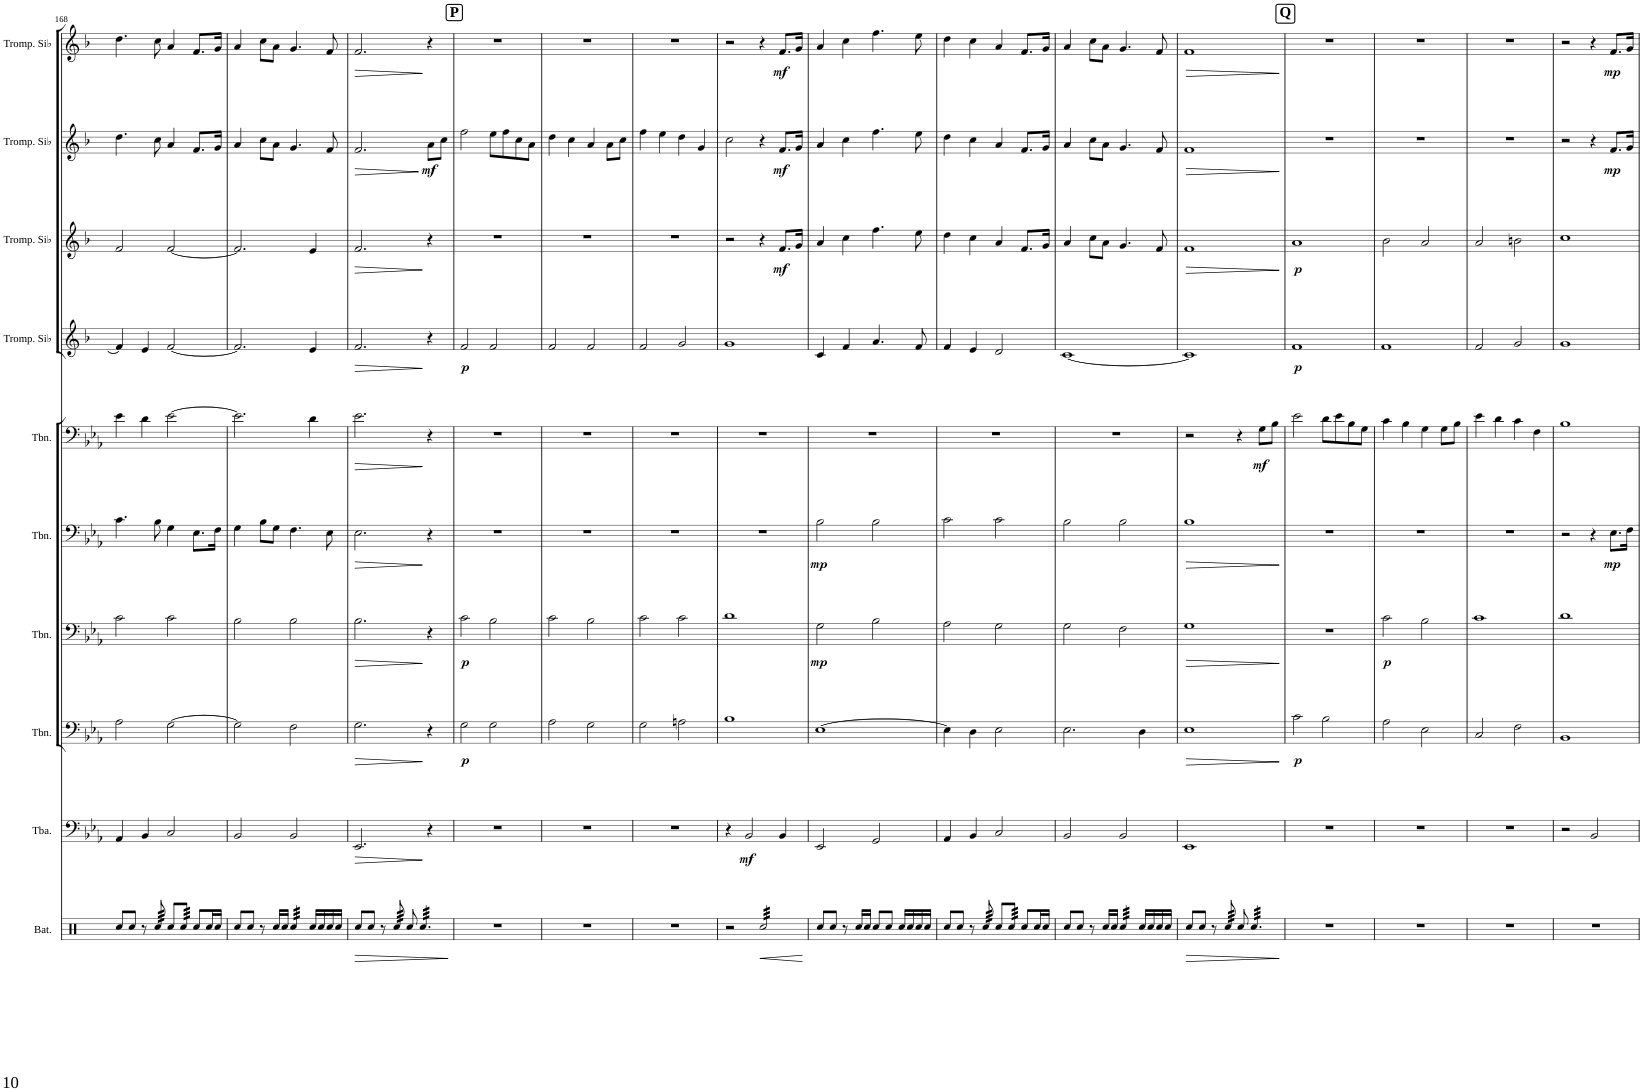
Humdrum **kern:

**kern	**dynam	**kern	**dynam	**kern	**dynam	**kern	**dynam	**kern	**dynam	**kern	**dynam	**kern	**dynam	**kern	**dynam	**kern	**dynam	**kern	**dynam
*part10	*part10	*part9	*part9	*part8	*part8	*part7	*part7	*part6	*part6	*part5	*part5	*part4	*part4	*part3	*part3	*part2	*part2	*part1	*part1
*staff10	*staff10	*staff9	*staff9	*staff8	*staff8	*staff7	*staff7	*staff6	*staff6	*staff5	*staff5	*staff4	*staff4	*staff3	*staff3	*staff2	*staff2	*staff1	*staff1
*I"Batterie	*	*I"Tuba	*	*I"Trombone	*	*I"Trombone	*	*I"Trombone	*	*I"Trombone	*	*I"Trompette en Sib	*	*I"Trompette en Sib	*	*I"Trompette en Sib	*	*I"Trompette en Sib	*
*I'Bat.	*	*I'Tba.	*	*I'Tbn.	*	*I'Tbn.	*	*I'Tbn.	*	*I'Tbn.	*	*I'Tromp. Sib	*	*I'Tromp. Sib	*	*I'Tromp. Sib	*	*I'Tromp. Sib	*
!!LO:PB:g=z
*clefX	*	*clefF4	*	*clefF4	*	*clefF4	*	*clefF4	*	*clefF4	*	*clefG2	*	*clefG2	*	*clefG2	*	*clefG2	*
*	*	*	*	*	*	*	*	*	*	*	*	*Trd1c2	*	*Trd1c2	*	*Trd1c2	*	*Trd1c2	*
*k[]	*	*k[b-e-a-]	*	*k[b-e-a-]	*	*k[b-e-a-]	*	*k[b-e-a-]	*	*k[b-e-a-]	*	*k[b-]	*	*k[b-]	*	*k[b-]	*	*k[b-]	*
*M4/4	*	*M4/4	*	*M4/4	*	*M4/4	*	*M4/4	*	*M4/4	*	*M4/4	*	*M4/4	*	*M4/4	*	*M4/4	*
=168	=168	=168	=168	=168	=168	=168	=168	=168	=168	=168	=168	=168	=168	=168	=168	=168	=168	=168	=168
8Rcc/L	.	4AA-/	.	2A-\	.	2c\	.	4.c\	.	4e-\	.	4f/]	.	2f/	.	4.dd\	.	4.dd\	.
8Rcc/J	.	.	.	.	.	.	.	.	.	.	.	.	.	.	.	.	.	.	.
8r	.	4BB-/	.	.	.	.	.	.	.	4d\	.	4e/	.	.	.	.	.	.	.
*tremolo	*	*	*	*	*	*	*	*	*	*	*	*	*	*	*	*	*	*	*
64Rcc/	.	.	.	.	.	.	.	8B-\	.	.	.	.	.	.	.	8cc\	.	8cc\	.
64Rcc/	.	.	.	.	.	.	.	.	.	.	.	.	.	.	.	.	.	.	.
64Rcc/	.	.	.	.	.	.	.	.	.	.	.	.	.	.	.	.	.	.	.
64Rcc/	.	.	.	.	.	.	.	.	.	.	.	.	.	.	.	.	.	.	.
64Rcc/	.	.	.	.	.	.	.	.	.	.	.	.	.	.	.	.	.	.	.
64Rcc/	.	.	.	.	.	.	.	.	.	.	.	.	.	.	.	.	.	.	.
64Rcc/	.	.	.	.	.	.	.	.	.	.	.	.	.	.	.	.	.	.	.
64Rcc/	.	.	.	.	.	.	.	.	.	.	.	.	.	.	.	.	.	.	.
*Xtremolo	*	*	*	*	*	*	*	*	*	*	*	*	*	*	*	*	*	*	*
8Rcc/L	.	2C/	.	[2G\	.	2c\	.	4G\	.	[2e-\	.	[2f/	.	[2f/	.	4a/	.	4a/	.
*tremolo	*	*	*	*	*	*	*	*	*	*	*	*	*	*	*	*	*	*	*
64Rcc/	.	.	.	.	.	.	.	.	.	.	.	.	.	.	.	.	.	.	.
64Rcc/	.	.	.	.	.	.	.	.	.	.	.	.	.	.	.	.	.	.	.
64Rcc/	.	.	.	.	.	.	.	.	.	.	.	.	.	.	.	.	.	.	.
64Rcc/	.	.	.	.	.	.	.	.	.	.	.	.	.	.	.	.	.	.	.
64Rcc/	.	.	.	.	.	.	.	.	.	.	.	.	.	.	.	.	.	.	.
64Rcc/	.	.	.	.	.	.	.	.	.	.	.	.	.	.	.	.	.	.	.
64Rcc/	.	.	.	.	.	.	.	.	.	.	.	.	.	.	.	.	.	.	.
64Rcc/JJJJ	.	.	.	.	.	.	.	.	.	.	.	.	.	.	.	.	.	.	.
*Xtremolo	*	*	*	*	*	*	*	*	*	*	*	*	*	*	*	*	*	*	*
8Rcc/L	.	.	.	.	.	.	.	8.E-\L	.	.	.	.	.	.	.	8.f/L	.	8.f/L	.
16Rcc/L	.	.	.	.	.	.	.	.	.	.	.	.	.	.	.	.	.	.	.
16Rcc/JJ	.	.	.	.	.	.	.	16F\Jk	.	.	.	.	.	.	.	16g/Jk	.	16g/Jk	.
=169	=169	=169	=169	=169	=169	=169	=169	=169	=169	=169	=169	=169	=169	=169	=169	=169	=169	=169	=169
8Rcc/L	.	2BB-/	.	2G\]	.	2B-\	.	4G\	.	2.e-\]	.	2.f/]	.	2.f/]	.	4a/	.	4a/	.
8Rcc/J	.	.	.	.	.	.	.	.	.	.	.	.	.	.	.	.	.	.	.
8r	.	.	.	.	.	.	.	8B-\L	.	.	.	.	.	.	.	8cc\L	.	8cc\L	.
16Rcc/LL	.	.	.	.	.	.	.	8G\J	.	.	.	.	.	.	.	8a\J	.	8a\J	.
16Rcc/JJ	.	.	.	.	.	.	.	.	.	.	.	.	.	.	.	.	.	.	.
*tremolo	*	*	*	*	*	*	*	*	*	*	*	*	*	*	*	*	*	*	*
32Rcc/LLL	.	2BB-/	.	2F\	.	2B-\	.	4.F\	.	.	.	.	.	.	.	4.g/	.	4.g/	.
32Rcc/	.	.	.	.	.	.	.	.	.	.	.	.	.	.	.	.	.	.	.
32Rcc/	.	.	.	.	.	.	.	.	.	.	.	.	.	.	.	.	.	.	.
32Rcc/	.	.	.	.	.	.	.	.	.	.	.	.	.	.	.	.	.	.	.
32Rcc/	.	.	.	.	.	.	.	.	.	.	.	.	.	.	.	.	.	.	.
32Rcc/	.	.	.	.	.	.	.	.	.	.	.	.	.	.	.	.	.	.	.
32Rcc/	.	.	.	.	.	.	.	.	.	.	.	.	.	.	.	.	.	.	.
32Rcc/JJJ	.	.	.	.	.	.	.	.	.	.	.	.	.	.	.	.	.	.	.
*Xtremolo	*	*	*	*	*	*	*	*	*	*	*	*	*	*	*	*	*	*	*
16Rcc/LL	.	.	.	.	.	.	.	.	.	4d\	.	4e/	.	4e/	.	.	.	.	.
16Rcc/	.	.	.	.	.	.	.	.	.	.	.	.	.	.	.	.	.	.	.
16Rcc/	.	.	.	.	.	.	.	8E-\	.	.	.	.	.	.	.	8f/	.	8f/	.
16Rcc/JJ	.	.	.	.	.	.	.	.	.	.	.	.	.	.	.	.	.	.	.
=170	=170	=170	=170	=170	=170	=170	=170	=170	=170	=170	=170	=170	=170	=170	=170	=170	=170	=170	=170
!	!LO:HP:b	!	!LO:HP:b	!	!LO:HP:b	!	!LO:HP:b	!	!LO:HP:b	!	!LO:HP:b	!	!LO:HP:b	!	!LO:HP:b	!	!LO:HP:b	!	!LO:HP:b
8Rcc/L	>	2.EE-/	>	2.G\	>	2.B-\	>	2.E-\	>	2.e-\	>	2.f/	>	2.f/	>	2.f/	>	2.f/	>
8Rcc/J	.	.	.	.	.	.	.	.	.	.	.	.	.	.	.	.	.	.	.
8r	.	.	.	.	.	.	.	.	.	.	.	.	.	.	.	.	.	.	.
*tremolo	*	*	*	*	*	*	*	*	*	*	*	*	*	*	*	*	*	*	*
64Rcc/	.	.	.	.	.	.	.	.	.	.	.	.	.	.	.	.	.	.	.
64Rcc/	.	.	.	.	.	.	.	.	.	.	.	.	.	.	.	.	.	.	.
64Rcc/	.	.	.	.	.	.	.	.	.	.	.	.	.	.	.	.	.	.	.
64Rcc/	.	.	.	.	.	.	.	.	.	.	.	.	.	.	.	.	.	.	.
64Rcc/	.	.	.	.	.	.	.	.	.	.	.	.	.	.	.	.	.	.	.
64Rcc/	.	.	.	.	.	.	.	.	.	.	.	.	.	.	.	.	.	.	.
64Rcc/	.	.	.	.	.	.	.	.	.	.	.	.	.	.	.	.	.	.	.
64Rcc/	.	.	.	.	.	.	.	.	.	.	.	.	.	.	.	.	.	.	.
*Xtremolo	*	*	*	*	*	*	*	*	*	*	*	*	*	*	*	*	*	*	*
8Rcc/	.	.	.	.	.	.	.	.	.	.	.	.	.	.	.	.	.	.	.
*tremolo	*	*	*	*	*	*	*	*	*	*	*	*	*	*	*	*	*	*	*
32Rcc/LLL	.	.	.	.	.	.	.	.	.	.	.	.	.	.	.	.	.	.	.
32Rcc/	.	.	.	.	.	.	.	.	.	.	.	.	.	.	.	.	.	.	.
32Rcc/	.	.	.	.	.	.	.	.	.	.	.	.	.	.	.	.	.	.	.
32Rcc/	.	.	.	.	.	.	.	.	.	.	.	.	.	.	.	.	.	.	.
!	!	!	!	!	!	!	!	!	!	!	!	!	!	!	!	!	!LO:DY:n=1:b	!	!
32Rcc/	.	4r	]	4r	]	4r	]	4r	]	4r	]	4r	]	4r	]	8a\L	] mf	4r	]
32Rcc/	.	.	.	.	.	.	.	.	.	.	.	.	.	.	.	.	.	.	.
32Rcc/	.	.	.	.	.	.	.	.	.	.	.	.	.	.	.	.	.	.	.
32Rcc/	.	.	.	.	.	.	.	.	.	.	.	.	.	.	.	.	.	.	.
32Rcc/	.	.	.	.	.	.	.	.	.	.	.	.	.	.	.	8cc\J	.	.	.
32Rcc/	.	.	.	.	.	.	.	.	.	.	.	.	.	.	.	.	.	.	.
32Rcc/	.	.	.	.	.	.	.	.	.	.	.	.	.	.	.	.	.	.	.
32Rcc/JJJ	.	.	.	.	.	.	.	.	.	.	.	.	.	.	.	.	.	.	.
.	]	.	.	.	.	.	.	.	.	.	.	.	.	.	.	.	.	.	.
!!LO:REH:place=s1:a:B:cj:fs=14:t=P
=171	=171	=171	=171	=171	=171	=171	=171	=171	=171	=171	=171	=171	=171	=171	=171	=171	=171	=171	=171
!	!	!	!	!	!LO:DY:b	!	!LO:DY:b	!	!	!	!	!	!LO:DY:b	!	!	!	!	!	!
1r	.	1r	.	2G\	p	2c\	p	1r	.	1r	.	2f/	p	1r	.	2ff\	.	1r	.
.	.	.	.	2G\	.	2B-\	.	.	.	.	.	2f/	.	.	.	8ee\L	.	.	.
.	.	.	.	.	.	.	.	.	.	.	.	.	.	.	.	8ff\	.	.	.
.	.	.	.	.	.	.	.	.	.	.	.	.	.	.	.	8cc\	.	.	.
.	.	.	.	.	.	.	.	.	.	.	.	.	.	.	.	8a\J	.	.	.
=172	=172	=172	=172	=172	=172	=172	=172	=172	=172	=172	=172	=172	=172	=172	=172	=172	=172	=172	=172
1r	.	1r	.	2A-\	.	2c\	.	1r	.	1r	.	2f/	.	1r	.	4dd\	.	1r	.
.	.	.	.	.	.	.	.	.	.	.	.	.	.	.	.	4cc\	.	.	.
.	.	.	.	2G\	.	2B-\	.	.	.	.	.	2f/	.	.	.	4a/	.	.	.
.	.	.	.	.	.	.	.	.	.	.	.	.	.	.	.	8a\L	.	.	.
.	.	.	.	.	.	.	.	.	.	.	.	.	.	.	.	8cc\J	.	.	.
=173	=173	=173	=173	=173	=173	=173	=173	=173	=173	=173	=173	=173	=173	=173	=173	=173	=173	=173	=173
1r	.	1r	.	2G\	.	2c\	.	1r	.	1r	.	2f/	.	1r	.	4ff\	.	1r	.
.	.	.	.	.	.	.	.	.	.	.	.	.	.	.	.	4ee\	.	.	.
.	.	.	.	2An\	.	2c\	.	.	.	.	.	2g/	.	.	.	4dd\	.	.	.
.	.	.	.	.	.	.	.	.	.	.	.	.	.	.	.	4g/	.	.	.
=174	=174	=174	=174	=174	=174	=174	=174	=174	=174	=174	=174	=174	=174	=174	=174	=174	=174	=174	=174
2r	.	4r	.	1B-	.	1d	.	1r	.	1r	.	1g	.	2r	.	2cc\	.	2r	.
!	!	!	!LO:DY:b	!	!	!	!	!	!	!	!	!	!	!	!	!	!	!	!
.	.	2BB-/	mf	.	.	.	.	.	.	.	.	.	.	.	.	.	.	.	.
!	!LO:HP:b	!	!	!	!	!	!	!	!	!	!	!	!	!	!	!	!	!	!
32Rcc/LLL	<	.	.	.	.	.	.	.	.	.	.	.	.	4r	.	4r	.	4r	.
32Rcc/	.	.	.	.	.	.	.	.	.	.	.	.	.	.	.	.	.	.	.
32Rcc/	.	.	.	.	.	.	.	.	.	.	.	.	.	.	.	.	.	.	.
32Rcc/	.	.	.	.	.	.	.	.	.	.	.	.	.	.	.	.	.	.	.
32Rcc/	.	.	.	.	.	.	.	.	.	.	.	.	.	.	.	.	.	.	.
32Rcc/	.	.	.	.	.	.	.	.	.	.	.	.	.	.	.	.	.	.	.
32Rcc/	.	.	.	.	.	.	.	.	.	.	.	.	.	.	.	.	.	.	.
32Rcc/	.	.	.	.	.	.	.	.	.	.	.	.	.	.	.	.	.	.	.
!	!	!	!	!	!	!	!	!	!	!	!	!	!	!	!LO:DY:b	!	!LO:DY:b	!	!LO:DY:b
32Rcc/	.	4BB-/	.	.	.	.	.	.	.	.	.	.	.	8.f/L	mf	8.f/L	mf	8.f/L	mf
32Rcc/	.	.	.	.	.	.	.	.	.	.	.	.	.	.	.	.	.	.	.
32Rcc/	.	.	.	.	.	.	.	.	.	.	.	.	.	.	.	.	.	.	.
32Rcc/	.	.	.	.	.	.	.	.	.	.	.	.	.	.	.	.	.	.	.
32Rcc/	.	.	.	.	.	.	.	.	.	.	.	.	.	.	.	.	.	.	.
32Rcc/	.	.	.	.	.	.	.	.	.	.	.	.	.	.	.	.	.	.	.
32Rcc/	.	.	.	.	.	.	.	.	.	.	.	.	.	16g/Jk	.	16g/Jk	.	16g/Jk	.
32Rcc/JJJ	.	.	.	.	.	.	.	.	.	.	.	.	.	.	.	.	.	.	.
*Xtremolo	*	*	*	*	*	*	*	*	*	*	*	*	*	*	*	*	*	*	*
.	[	.	.	.	.	.	.	.	.	.	.	.	.	.	.	.	.	.	.
=175	=175	=175	=175	=175	=175	=175	=175	=175	=175	=175	=175	=175	=175	=175	=175	=175	=175	=175	=175
!	!	!	!	!	!	!	!LO:DY:b	!	!LO:DY:b	!	!	!	!	!	!	!	!	!	!
8Rcc/L	.	2EE-/	.	[1E-	.	2G\	mp	2B-\	mp	1r	.	4c/	.	4a/	.	4a/	.	4a/	.
8Rcc/J	.	.	.	.	.	.	.	.	.	.	.	.	.	.	.	.	.	.	.
8r	.	.	.	.	.	.	.	.	.	.	.	4f/	.	4cc\	.	4cc\	.	4cc\	.
16Rcc/LL	.	.	.	.	.	.	.	.	.	.	.	.	.	.	.	.	.	.	.
16Rcc/JJ	.	.	.	.	.	.	.	.	.	.	.	.	.	.	.	.	.	.	.
8Rcc/L	.	2GG/	.	.	.	2B-\	.	2B-\	.	.	.	4.a/	.	4.ff\	.	4.ff\	.	4.ff\	.
8Rcc/J	.	.	.	.	.	.	.	.	.	.	.	.	.	.	.	.	.	.	.
16Rcc/LL	.	.	.	.	.	.	.	.	.	.	.	.	.	.	.	.	.	.	.
16Rcc/	.	.	.	.	.	.	.	.	.	.	.	.	.	.	.	.	.	.	.
16Rcc/	.	.	.	.	.	.	.	.	.	.	.	8f/	.	8ee\	.	8ee\	.	8ee\	.
16Rcc/JJ	.	.	.	.	.	.	.	.	.	.	.	.	.	.	.	.	.	.	.
=176	=176	=176	=176	=176	=176	=176	=176	=176	=176	=176	=176	=176	=176	=176	=176	=176	=176	=176	=176
8Rcc/L	.	4AA-/	.	4E-\]	.	2A-\	.	2c\	.	1r	.	4f/	.	4dd\	.	4dd\	.	4dd\	.
8Rcc/J	.	.	.	.	.	.	.	.	.	.	.	.	.	.	.	.	.	.	.
8r	.	4BB-/	.	4D\	.	.	.	.	.	.	.	4e/	.	4cc\	.	4cc\	.	4cc\	.
*tremolo	*	*	*	*	*	*	*	*	*	*	*	*	*	*	*	*	*	*	*
64Rcc/	.	.	.	.	.	.	.	.	.	.	.	.	.	.	.	.	.	.	.
64Rcc/	.	.	.	.	.	.	.	.	.	.	.	.	.	.	.	.	.	.	.
64Rcc/	.	.	.	.	.	.	.	.	.	.	.	.	.	.	.	.	.	.	.
64Rcc/	.	.	.	.	.	.	.	.	.	.	.	.	.	.	.	.	.	.	.
64Rcc/	.	.	.	.	.	.	.	.	.	.	.	.	.	.	.	.	.	.	.
64Rcc/	.	.	.	.	.	.	.	.	.	.	.	.	.	.	.	.	.	.	.
64Rcc/	.	.	.	.	.	.	.	.	.	.	.	.	.	.	.	.	.	.	.
64Rcc/	.	.	.	.	.	.	.	.	.	.	.	.	.	.	.	.	.	.	.
*Xtremolo	*	*	*	*	*	*	*	*	*	*	*	*	*	*	*	*	*	*	*
8Rcc/L	.	2C/	.	2E-\	.	2G\	.	2c\	.	.	.	2d/	.	4a/	.	4a/	.	4a/	.
*tremolo	*	*	*	*	*	*	*	*	*	*	*	*	*	*	*	*	*	*	*
64Rcc/	.	.	.	.	.	.	.	.	.	.	.	.	.	.	.	.	.	.	.
64Rcc/	.	.	.	.	.	.	.	.	.	.	.	.	.	.	.	.	.	.	.
64Rcc/	.	.	.	.	.	.	.	.	.	.	.	.	.	.	.	.	.	.	.
64Rcc/	.	.	.	.	.	.	.	.	.	.	.	.	.	.	.	.	.	.	.
64Rcc/	.	.	.	.	.	.	.	.	.	.	.	.	.	.	.	.	.	.	.
64Rcc/	.	.	.	.	.	.	.	.	.	.	.	.	.	.	.	.	.	.	.
64Rcc/	.	.	.	.	.	.	.	.	.	.	.	.	.	.	.	.	.	.	.
64Rcc/JJJJ	.	.	.	.	.	.	.	.	.	.	.	.	.	.	.	.	.	.	.
*Xtremolo	*	*	*	*	*	*	*	*	*	*	*	*	*	*	*	*	*	*	*
8Rcc/L	.	.	.	.	.	.	.	.	.	.	.	.	.	8.f/L	.	8.f/L	.	8.f/L	.
16Rcc/L	.	.	.	.	.	.	.	.	.	.	.	.	.	.	.	.	.	.	.
16Rcc/JJ	.	.	.	.	.	.	.	.	.	.	.	.	.	16g/Jk	.	16g/Jk	.	16g/Jk	.
=177	=177	=177	=177	=177	=177	=177	=177	=177	=177	=177	=177	=177	=177	=177	=177	=177	=177	=177	=177
8Rcc/L	.	2BB-/	.	2.E-\	.	2G\	.	2B-\	.	1r	.	[1c	.	4a/	.	4a/	.	4a/	.
8Rcc/J	.	.	.	.	.	.	.	.	.	.	.	.	.	.	.	.	.	.	.
8r	.	.	.	.	.	.	.	.	.	.	.	.	.	8cc\L	.	8cc\L	.	8cc\L	.
16Rcc/LL	.	.	.	.	.	.	.	.	.	.	.	.	.	8a\J	.	8a\J	.	8a\J	.
16Rcc/JJ	.	.	.	.	.	.	.	.	.	.	.	.	.	.	.	.	.	.	.
*tremolo	*	*	*	*	*	*	*	*	*	*	*	*	*	*	*	*	*	*	*
32Rcc/LLL	.	2BB-/	.	.	.	2F\	.	2B-\	.	.	.	.	.	4.g/	.	4.g/	.	4.g/	.
32Rcc/	.	.	.	.	.	.	.	.	.	.	.	.	.	.	.	.	.	.	.
32Rcc/	.	.	.	.	.	.	.	.	.	.	.	.	.	.	.	.	.	.	.
32Rcc/	.	.	.	.	.	.	.	.	.	.	.	.	.	.	.	.	.	.	.
32Rcc/	.	.	.	.	.	.	.	.	.	.	.	.	.	.	.	.	.	.	.
32Rcc/	.	.	.	.	.	.	.	.	.	.	.	.	.	.	.	.	.	.	.
32Rcc/	.	.	.	.	.	.	.	.	.	.	.	.	.	.	.	.	.	.	.
32Rcc/JJJ	.	.	.	.	.	.	.	.	.	.	.	.	.	.	.	.	.	.	.
*Xtremolo	*	*	*	*	*	*	*	*	*	*	*	*	*	*	*	*	*	*	*
16Rcc/LL	.	.	.	4D\	.	.	.	.	.	.	.	.	.	.	.	.	.	.	.
16Rcc/	.	.	.	.	.	.	.	.	.	.	.	.	.	.	.	.	.	.	.
16Rcc/	.	.	.	.	.	.	.	.	.	.	.	.	.	8f/	.	8f/	.	8f/	.
16Rcc/JJ	.	.	.	.	.	.	.	.	.	.	.	.	.	.	.	.	.	.	.
=178	=178	=178	=178	=178	=178	=178	=178	=178	=178	=178	=178	=178	=178	=178	=178	=178	=178	=178	=178
!	!LO:HP:b	!	!	!	!LO:HP:b	!	!LO:HP:b	!	!LO:HP:b	!	!	!	!	!	!LO:HP:b	!	!LO:HP:b	!	!LO:HP:b
8Rcc/L	>	1EE-	.	1E-	>	1G	>	1B-	>	2r	.	1c]	.	1f	>	1f	>	1f	>
8Rcc/J	.	.	.	.	.	.	.	.	.	.	.	.	.	.	.	.	.	.	.
8r	.	.	.	.	.	.	.	.	.	.	.	.	.	.	.	.	.	.	.
*tremolo	*	*	*	*	*	*	*	*	*	*	*	*	*	*	*	*	*	*	*
64Rcc/	.	.	.	.	.	.	.	.	.	.	.	.	.	.	.	.	.	.	.
64Rcc/	.	.	.	.	.	.	.	.	.	.	.	.	.	.	.	.	.	.	.
64Rcc/	.	.	.	.	.	.	.	.	.	.	.	.	.	.	.	.	.	.	.
64Rcc/	.	.	.	.	.	.	.	.	.	.	.	.	.	.	.	.	.	.	.
64Rcc/	.	.	.	.	.	.	.	.	.	.	.	.	.	.	.	.	.	.	.
64Rcc/	.	.	.	.	.	.	.	.	.	.	.	.	.	.	.	.	.	.	.
64Rcc/	.	.	.	.	.	.	.	.	.	.	.	.	.	.	.	.	.	.	.
64Rcc/	.	.	.	.	.	.	.	.	.	.	.	.	.	.	.	.	.	.	.
*Xtremolo	*	*	*	*	*	*	*	*	*	*	*	*	*	*	*	*	*	*	*
8Rcc/	.	.	.	.	.	.	.	.	.	4r	.	.	.	.	.	.	.	.	.
*tremolo	*	*	*	*	*	*	*	*	*	*	*	*	*	*	*	*	*	*	*
32Rcc/LLL	.	.	.	.	.	.	.	.	.	.	.	.	.	.	.	.	.	.	.
32Rcc/	.	.	.	.	.	.	.	.	.	.	.	.	.	.	.	.	.	.	.
32Rcc/	.	.	.	.	.	.	.	.	.	.	.	.	.	.	.	.	.	.	.
32Rcc/	.	.	.	.	.	.	.	.	.	.	.	.	.	.	.	.	.	.	.
!	!	!	!	!	!	!	!	!	!	!	!LO:DY:b	!	!	!	!	!	!	!	!
32Rcc/	.	.	.	.	.	.	.	.	.	8G\L	mf	.	.	.	.	.	.	.	.
32Rcc/	.	.	.	.	.	.	.	.	.	.	.	.	.	.	.	.	.	.	.
32Rcc/	.	.	.	.	.	.	.	.	.	.	.	.	.	.	.	.	.	.	.
32Rcc/	.	.	.	.	.	.	.	.	.	.	.	.	.	.	.	.	.	.	.
32Rcc/	.	.	.	.	.	.	.	.	.	8B-\J	.	.	.	.	.	.	.	.	.
32Rcc/	.	.	.	.	.	.	.	.	.	.	.	.	.	.	.	.	.	.	.
32Rcc/	.	.	.	.	.	.	.	.	.	.	.	.	.	.	.	.	.	.	.
32Rcc/JJJ	.	.	.	.	.	.	.	.	.	.	.	.	.	.	.	.	.	.	.
*Xtremolo	*	*	*	*	*	*	*	*	*	*	*	*	*	*	*	*	*	*	*
.	]	.	.	.	]	.	]	.	]	.	.	.	.	.	]	.	]	.	]
!!LO:REH:place=s1:a:B:cj:fs=14:t=Q
=179	=179	=179	=179	=179	=179	=179	=179	=179	=179	=179	=179	=179	=179	=179	=179	=179	=179	=179	=179
!	!	!	!	!	!LO:DY:b	!	!	!	!	!	!	!	!LO:DY:b	!	!LO:DY:b	!	!	!	!
1r	.	1r	.	2c\	p	1r	.	1r	.	2e-\	.	1f	p	1a	p	1r	.	1r	.
.	.	.	.	2B-\	.	.	.	.	.	8d\L	.	.	.	.	.	.	.	.	.
.	.	.	.	.	.	.	.	.	.	8e-\	.	.	.	.	.	.	.	.	.
.	.	.	.	.	.	.	.	.	.	8B-\	.	.	.	.	.	.	.	.	.
.	.	.	.	.	.	.	.	.	.	8G\J	.	.	.	.	.	.	.	.	.
=180	=180	=180	=180	=180	=180	=180	=180	=180	=180	=180	=180	=180	=180	=180	=180	=180	=180	=180	=180
!	!	!	!	!	!	!	!LO:DY:b	!	!	!	!	!	!	!	!	!	!	!	!
1r	.	1r	.	2A-\	.	2c\	p	1r	.	4c\	.	1f	.	2b-\	.	1r	.	1r	.
.	.	.	.	.	.	.	.	.	.	4B-\	.	.	.	.	.	.	.	.	.
.	.	.	.	2E-\	.	2B-\	.	.	.	4G\	.	.	.	2a/	.	.	.	.	.
.	.	.	.	.	.	.	.	.	.	8G\L	.	.	.	.	.	.	.	.	.
.	.	.	.	.	.	.	.	.	.	8B-\J	.	.	.	.	.	.	.	.	.
=181	=181	=181	=181	=181	=181	=181	=181	=181	=181	=181	=181	=181	=181	=181	=181	=181	=181	=181	=181
1r	.	1r	.	2C/	.	1c	.	1r	.	4e-\	.	2f/	.	2a/	.	1r	.	1r	.
.	.	.	.	.	.	.	.	.	.	4d\	.	.	.	.	.	.	.	.	.
.	.	.	.	2F\	.	.	.	.	.	4c\	.	2g/	.	2bn\	.	.	.	.	.
.	.	.	.	.	.	.	.	.	.	4F\	.	.	.	.	.	.	.	.	.
=182	=182	=182	=182	=182	=182	=182	=182	=182	=182	=182	=182	=182	=182	=182	=182	=182	=182	=182	=182
1r	.	2r	.	1BB-	.	1d	.	2r	.	1B-	.	1g	.	1cc	.	2r	.	2r	.
.	.	2BB-/	.	.	.	.	.	4r	.	.	.	.	.	.	.	4r	.	4r	.
!	!	!	!	!	!	!	!	!	!LO:DY:b	!	!	!	!	!	!	!	!LO:DY:b	!	!LO:DY:b
.	.	.	.	.	.	.	.	8.E-\L	mp	.	.	.	.	.	.	8.f/L	mp	8.f/L	mp
.	.	.	.	.	.	.	.	16F\Jk	.	.	.	.	.	.	.	16g/Jk	.	16g/Jk	.
=	=	=	=	=	=	=	=	=	=	=	=	=	=	=	=	=	=	=	=
*-	*-	*-	*-	*-	*-	*-	*-	*-	*-	*-	*-	*-	*-	*-	*-	*-	*-	*-	*-
